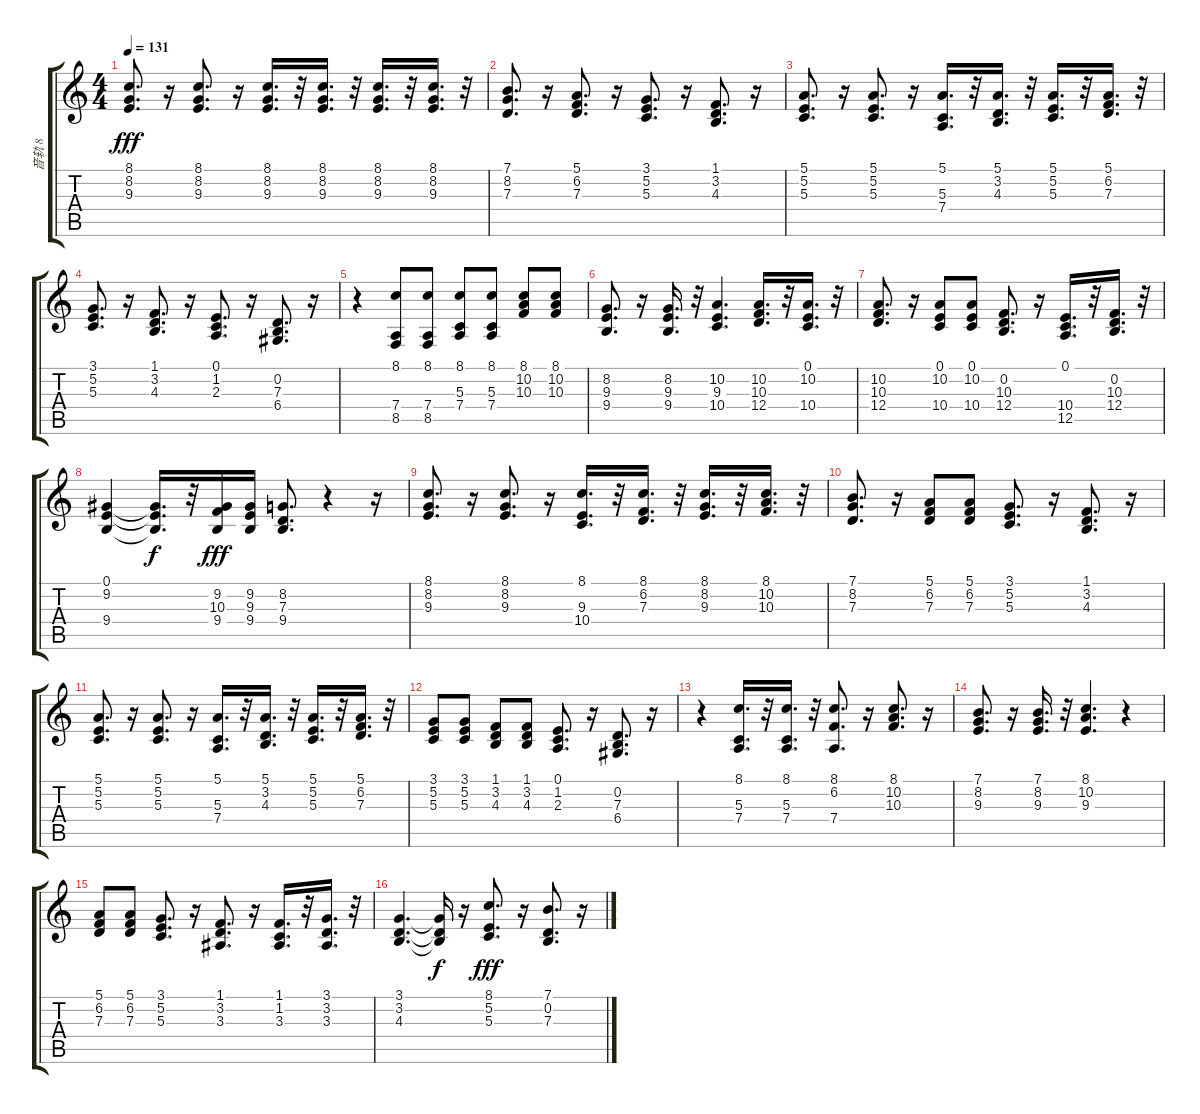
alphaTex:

\track ("音轨 8" "音轨 8") {instrument synthvoice}
\staff {score tabs}
\tuning (E4 B3 G3 D3 A2 E2) {hide}
\ts (4 4)
\tempo 131
\clef g2
\ks c
(8.1 8.2 9.3).8{d dy fff} r.16 (8.1 8.2 9.3).8{d} r.16 (8.1 8.2 9.3).16{d} r.32 (8.1 8.2 9.3).16{d} r.32 (8.1 8.2 9.3).16{d} r.32 (8.1 8.2 9.3).16{d} r.32 |
(7.1 8.2 7.3).8{d} r.16 (5.1 6.2 7.3).8{d} r.16 (3.1 5.2 5.3).8{d} r.16 (1.1 3.2 4.3).8{d} r.16 |
(5.1 5.2 5.3).8{d} r.16 (5.1 5.2 5.3).8{d} r.16 (5.1 5.3 7.4).16{d} r.32 (5.1 3.2 4.3).16{d} r.32 (5.1 5.2 5.3).16{d} r.32 (5.1 6.2 7.3).16{d} r.32 |
(3.1 5.2 5.3).8{d} r.16 (1.1 3.2 4.3).8{d} r.16 (0.1 1.2 2.3).8{d} r.16 (0.2 7.3 6.4).8{d} r.16 |
r.4 (8.1 7.4 8.5).8 (8.1 7.4 8.5).8 (8.1 5.3 7.4).8 (8.1 5.3 7.4).8 (8.1 10.2 10.3).8 (8.1 10.2 10.3).8 |
(8.2 9.3 9.4).8{d} r.16 (8.2 9.3 9.4).16{d} r.32 (10.2 9.3 10.4).4{d} (10.2 10.3 12.4).16{d} r.32 (0.1 10.2 10.4).16{d} r.32 |
(10.2 10.3 12.4).8{d} r.16 (0.1 10.2 10.4).8 (0.1 10.2 10.4).8 (0.2 10.3 12.4).8{d} r.16 (0.1 10.4 12.5).16{d} r.32 (0.2 10.3 12.4).16{d} r.32 |
(0.1 9.2 9.4).4 (0.1{t} 9.2{t} 9.4{t}).16{d dy f} r.32 (9.2 10.3 9.4).16{dy fff} (9.2 9.3 9.4).16 (8.2 7.3 9.4).8{d} r.4 r.16 |
(8.1 8.2 9.3).8{d} r.16 (8.1 8.2 9.3).8{d} r.16 (8.1 9.3 10.4).16{d} r.32 (8.1 6.2 7.3).16{d} r.32 (8.1 8.2 9.3).16{d} r.32 (8.1 10.2 10.3).16{d} r.32 |
(7.1 8.2 7.3).8{d} r.16 (5.1 6.2 7.3).8 (5.1 6.2 7.3).8 (3.1 5.2 5.3).8{d} r.16 (1.1 3.2 4.3).8{d} r.16 |
(5.1 5.2 5.3).8{d} r.16 (5.1 5.2 5.3).8{d} r.16 (5.1 5.3 7.4).16{d} r.32 (5.1 3.2 4.3).16{d} r.32 (5.1 5.2 5.3).16{d} r.32 (5.1 6.2 7.3).16{d} r.32 |
(3.1 5.2 5.3).8 (3.1 5.2 5.3).8 (1.1 3.2 4.3).8 (1.1 3.2 4.3).8 (0.1 1.2 2.3).8{d} r.16 (0.2 7.3 6.4).8{d} r.16 |
r.4 (8.1 5.3 7.4).16{d} r.32 (8.1 5.3 7.4).16{d} r.32 (8.1 6.2 7.4).8{d} r.16 (8.1 10.2 10.3).8{d} r.16 |
(7.1 8.2 9.3).8{d} r.16 (7.1 8.2 9.3).16{d} r.32 (8.1 10.2 9.3).4{d} r.4 |
(5.1 6.2 7.3).8 (5.1 6.2 7.3).8 (3.1 5.2 5.3).8{d} r.16 (1.1 3.2 3.3).8{d} r.16 (1.1 1.2 3.3).16{d} r.32 (3.1 3.2 3.3).16{d} r.32 |
(3.1 3.2 4.3).4{d} (3.1{t} 3.2{t} 4.3{t}).16{dy f} r.16 (8.1 5.2 5.3).8{d dy fff} r.16 (7.1 0.2 7.3).8{d} r.16
